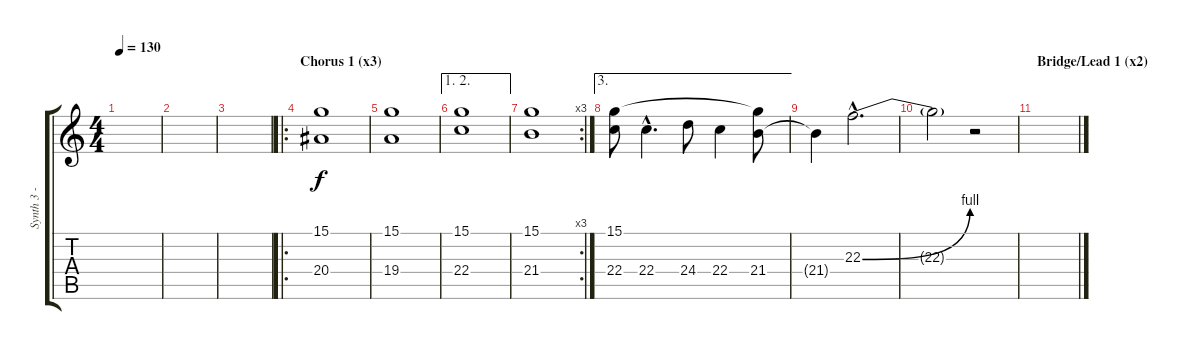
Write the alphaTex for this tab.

\track ("Synth 3 - chorus add. stuff" "Synth 3 - ") {instrument synthstrings1}
\staff {score tabs}
\tuning (E4 B3 G3 D3 A2 E2) {hide}
\ts (4 4)
\tempo 130
\clef g2
\ks c
|
|
|
\ro
\section ("" "Chorus 1 (x3)")
(15.1 20.4).1 |
(15.1 19.4).1 |
\ae (1 2)
(15.1 22.4).1 |
\rc 3
(15.1 21.4).1 |
\ae 3
(15.1 22.4).8 22.4{hac}.4{d} 24.4.8 22.4.4 (15.1{t} 21.4).8 |
21.4{t}.4 22.3{be (bend 0 0 60 4) hac}.2{d} |
22.3{t}.2 r.2 |
\section ("" "Bridge/Lead 1 (x2)")
